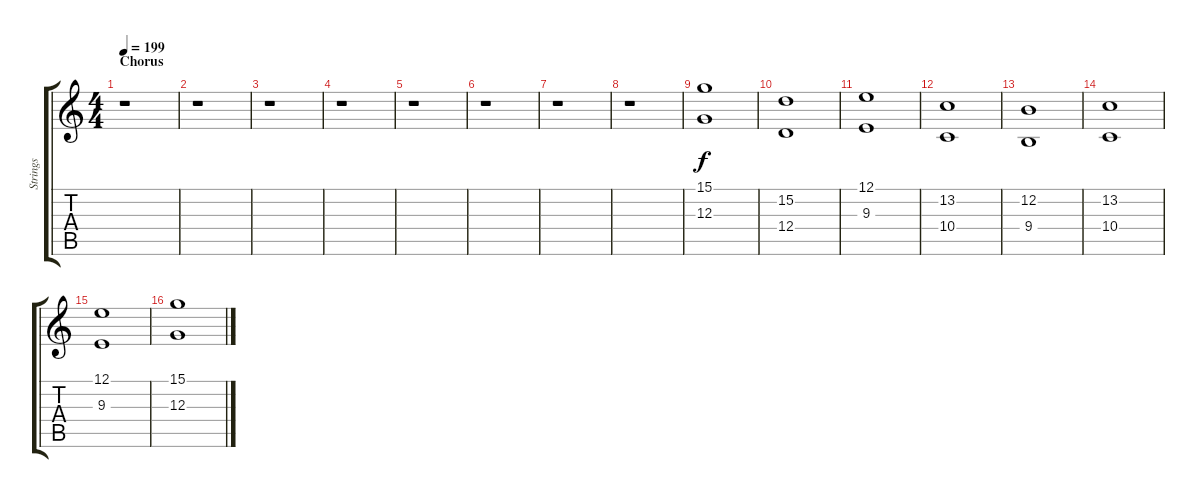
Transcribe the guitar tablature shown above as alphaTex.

\track ("Strings" "Strings") {instrument stringensemble1}
\staff {score tabs}
\tuning (E4 B3 G3 D3 A2 E2) {hide}
\ts (4 4)
\section ("" "Chorus")
\tempo 199
\clef g2
\ks c
r.1{dy f} |
r.1 |
r.1 |
r.1 |
r.1 |
r.1 |
r.1 |
r.1 |
\section ("" "")
(15.1 12.3).1 |
(15.2 12.4).1 |
(12.1 9.3).1 |
(13.2 10.4).1 |
(12.2 9.4).1 |
(13.2 10.4).1 |
(12.1 9.3).1 |
(15.1 12.3).1
